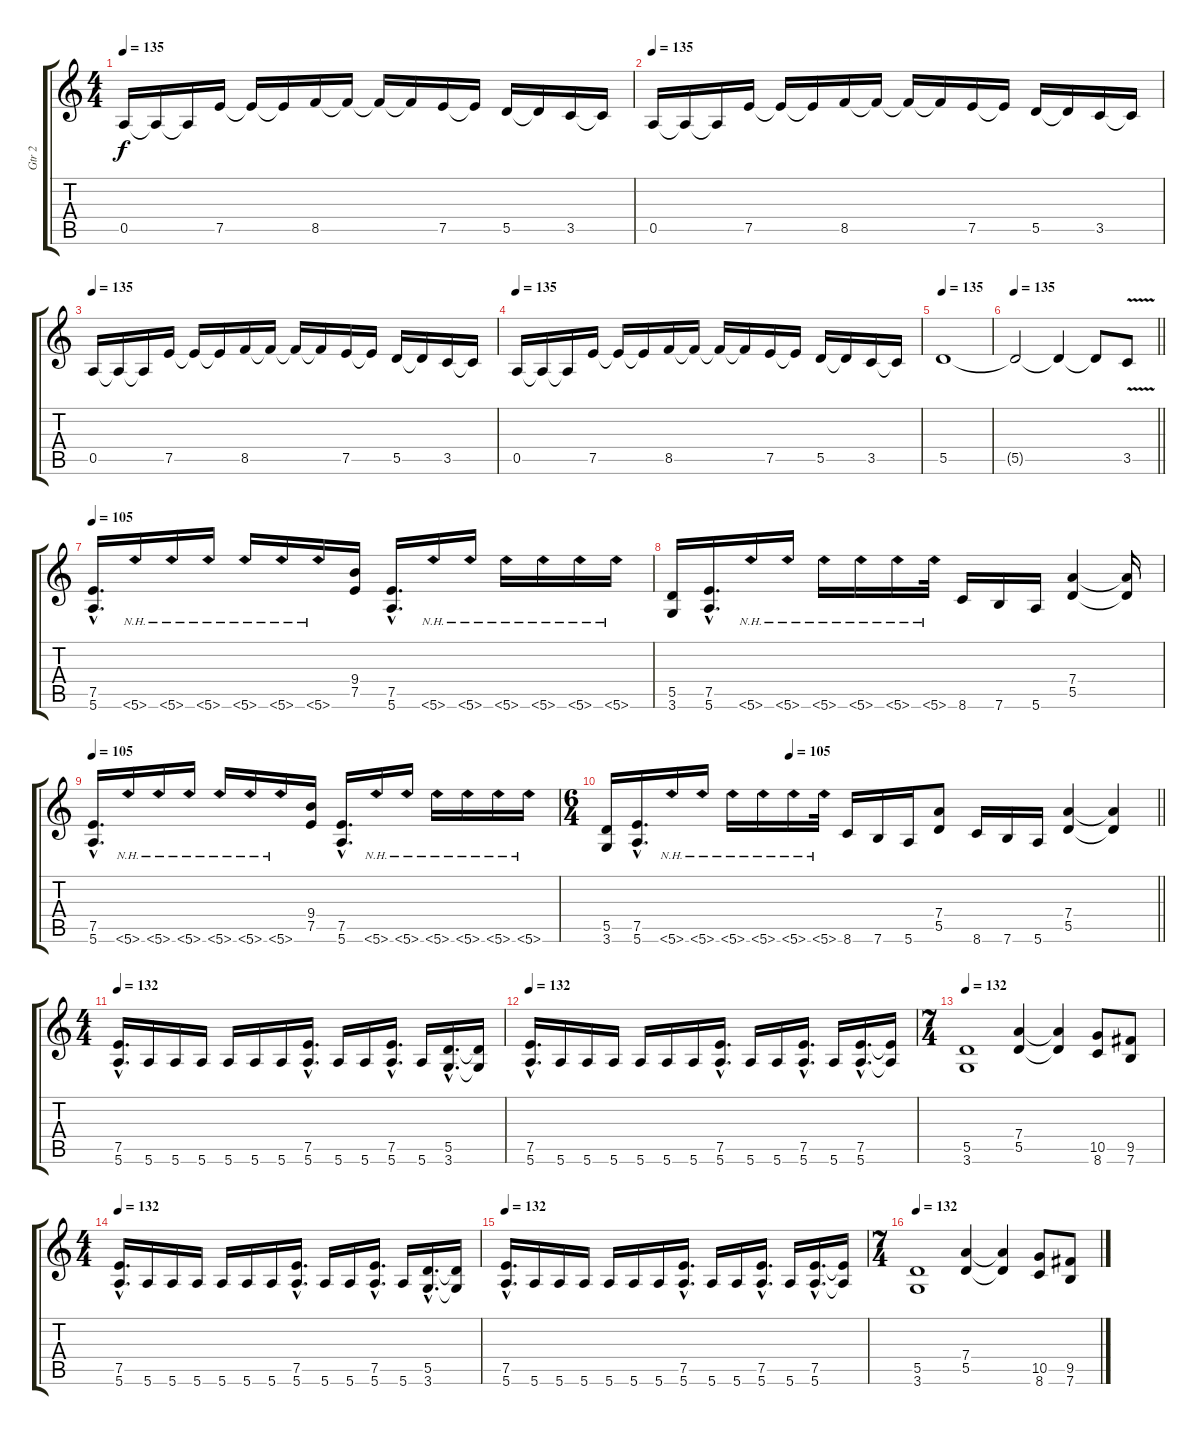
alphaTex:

\track ("Gtr 2" "Gtr 2") {instrument distortionguitar}
\staff {score tabs}
\tuning (E4 B3 G3 D3 A2 E2) {hide}
\ts (4 4)
\tempo 135
\clef g2
\ks c
0.5.16{dy f} 0.5{t}.16 0.5{t}.16 7.5.16 7.5{t}.16 7.5{t}.16 8.5.16 8.5{t}.16 8.5{t}.16 8.5{t}.16 7.5.16 7.5{t}.16 5.5.16 5.5{t}.16 3.5.16 3.5{t}.16 |
\tempo 135
0.5.16 0.5{t}.16 0.5{t}.16 7.5.16 7.5{t}.16 7.5{t}.16 8.5.16 8.5{t}.16 8.5{t}.16 8.5{t}.16 7.5.16 7.5{t}.16 5.5.16 5.5{t}.16 3.5.16 3.5{t}.16 |
\tempo 135
0.5.16 0.5{t}.16 0.5{t}.16 7.5.16 7.5{t}.16 7.5{t}.16 8.5.16 8.5{t}.16 8.5{t}.16 8.5{t}.16 7.5.16 7.5{t}.16 5.5.16 5.5{t}.16 3.5.16 3.5{t}.16 |
\tempo 135
0.5.16 0.5{t}.16 0.5{t}.16 7.5.16 7.5{t}.16 7.5{t}.16 8.5.16 8.5{t}.16 8.5{t}.16 8.5{t}.16 7.5.16 7.5{t}.16 5.5.16 5.5{t}.16 3.5.16 3.5{t}.16 |
\tempo 135
5.5.1 |
\tempo 135
\barLineRight lightlight
5.5{t}.2 5.5{t}.4 5.5{t}.8 3.5{v}.8 |
\tempo 105
(7.5{hac} 5.6{hac}).16{d} 5.6{nh}.16 5.6{nh}.16 5.6{nh}.16 5.6{nh}.16 5.6{nh}.16 5.6{nh}.16 (9.4 7.5).16 (7.5{hac} 5.6{hac}).16{d} 5.6{nh}.16 5.6{nh}.16 5.6{nh}.16 5.6{nh}.16 5.6{nh}.16 5.6{nh}.16 |
(5.5 3.6).16 (7.5{hac} 5.6{hac}).16{d} 5.6{nh}.16 5.6{nh}.16 5.6{nh}.16 5.6{nh}.16 5.6{nh}.16 5.6{nh}.32 8.6.16 7.6.16 5.6.16 (7.4 5.5).4 (7.4{t} 5.5{t}).16 |
\tempo 105
(7.5{hac} 5.6{hac}).16{d} 5.6{nh}.16 5.6{nh}.16 5.6{nh}.16 5.6{nh}.16 5.6{nh}.16 5.6{nh}.16 (9.4 7.5).16 (7.5{hac} 5.6{hac}).16{d} 5.6{nh}.16 5.6{nh}.16 5.6{nh}.16 5.6{nh}.16 5.6{nh}.16 5.6{nh}.16 |
\ts (6 4)
\tempo (105 0.3333333333333333)
\barLineRight lightlight
(5.5 3.6).16 (7.5{hac} 5.6{hac}).16{d} 5.6{nh}.16 5.6{nh}.16 5.6{nh}.16 5.6{nh}.16 5.6{nh}.16 5.6{nh}.32 8.6.16 7.6.16 5.6.16 (7.4 5.5).8 8.6.16 7.6.16 5.6.16 (7.4 5.5).4 (7.4{t} 5.5{t}).4 |
\ts (4 4)
\tempo 132
(7.5{hac} 5.6{hac}).16{d} 5.6.16 5.6.16 5.6.16 5.6.16 5.6.16 5.6.16 (7.5{hac} 5.6{hac}).16{d} 5.6.16 5.6.16 (7.5{hac} 5.6{hac}).16{d} 5.6.16 (5.5{hac} 3.6{hac}).16{d} (5.5{t} 3.6{t}).16 |
\tempo 132
(7.5{hac} 5.6{hac}).16{d} 5.6.16 5.6.16 5.6.16 5.6.16 5.6.16 5.6.16 (7.5{hac} 5.6{hac}).16{d} 5.6.16 5.6.16 (7.5{hac} 5.6{hac}).16{d} 5.6.16 (7.5{hac} 5.6{hac}).16{d} (7.5{t} 5.6{t}).16 |
\ts (7 4)
\tempo 132
(5.5 3.6).1 (7.4 5.5).4 (7.4{t} 5.5{t}).4 (10.5 8.6).8 (9.5 7.6).8 |
\ts (4 4)
\tempo 132
(7.5{hac} 5.6{hac}).16{d} 5.6.16 5.6.16 5.6.16 5.6.16 5.6.16 5.6.16 (7.5{hac} 5.6{hac}).16{d} 5.6.16 5.6.16 (7.5{hac} 5.6{hac}).16{d} 5.6.16 (5.5{hac} 3.6{hac}).16{d} (5.5{t} 3.6{t}).16 |
\tempo 132
(7.5{hac} 5.6{hac}).16{d} 5.6.16 5.6.16 5.6.16 5.6.16 5.6.16 5.6.16 (7.5{hac} 5.6{hac}).16{d} 5.6.16 5.6.16 (7.5{hac} 5.6{hac}).16{d} 5.6.16 (7.5{hac} 5.6{hac}).16{d} (7.5{t} 5.6{t}).16 |
\ts (7 4)
\tempo 132
(5.5 3.6).1 (7.4 5.5).4 (7.4{t} 5.5{t}).4 (10.5 8.6).8 (9.5 7.6).8
